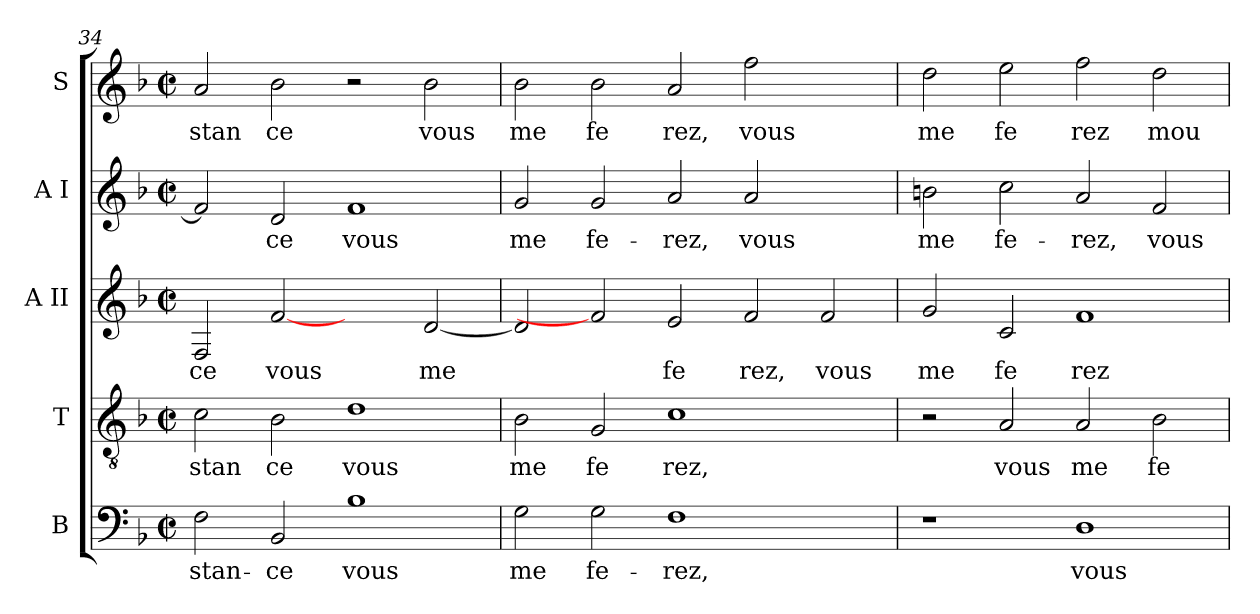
**kern	**text	**kern	**text	**kern	**text	**kern	**text	**kern	**text
*part5	*part5	*part4	*part4	*part3	*part3	*part2	*part2	*part1	*part1
*staff5	*staff5	*staff4	*staff4	*staff3	*staff3	*staff2	*staff2	*staff1	*staff1
*I"B	*	*I"T	*	*I"A II	*	*I"A I	*	*I"S	*
*clefF4	*	*clefGv2	*	*clefG2	*	*clefG2	*	*clefG2	*
*k[b-]	*	*k[b-]	*	*k[b-]	*	*k[b-]	*	*k[b-]	*
*F:	*	*F:	*	*F:	*	*F:	*	*F:	*
*M2/2	*	*M2/2	*	*M2/2	*	*M2/2	*	*M2/2	*
*met(c|)	*	*met(c|)	*	*met(c|)	*	*met(c|)	*	*met(c|)	*
=34	=34	=34	=34	=34	=34	=34	=34	=34	=34
!	!LO:LY:b:cj	!	!LO:LY:b:cj	!	!LO:LY:b:cj	!	!LO:LY:b:cj	!	!LO:LY:b:cj
2F\	-stan-	2c\	stan	2F/	ce	2f/]	--	2a/	stan
!	!LO:LY:b:cj	!	!LO:LY:b:cj	!	!LO:LY:b:cj	!	!LO:LY:b:cj	!	!LO:LY:b:cj
2BB-/	-ce	2B-\	ce	[2f	vous	2d/	-ce	2b-\	ce
!	!LO:LY:b:cj	!	!LO:LY:b:cj	!	!	!	!LO:LY:b:cj	!	!
1B-	vous	1d	vous	2ryy	.	1f	vous	2r	.
!	!	!	!	!	!LO:LY:b:cj	!	!	!	!LO:LY:b:cj
.	.	.	.	[<2d/	me	.	.	2b-\	vous
=35	=35	=35	=35	=35	=35	=35	=35	=35	=35
!	!LO:LY:b:cj	!	!LO:LY:b:cj	!	!LO:LY:b:cj	!	!LO:LY:b:cj	!	!LO:LY:b:cj
2G\	me	2B-\	me	2d/]	.	2g/	me	2b-\	me
!	!LO:LY:b:cj	!	!LO:LY:b:cj	!	!	!	!LO:LY:b:cj	!	!LO:LY:b:cj
2G\	fe-	2G/	fe	2f]	.	2g/	fe-	2b-\	fe
!	!LO:LY:b:cj	!	!LO:LY:b:cj	!	!LO:LY:b:cj	!	!LO:LY:b:cj	!	!LO:LY:b:cj
1F	-rez,	1c	rez,	2e/	fe	2a/	-rez,	2a/	rez,
!	!	!	!	!	!LO:LY:b:cj	!	!LO:LY:b:cj	!	!LO:LY:b:cj
.	.	.	.	2f/	rez,	2a/	vous	2ff\	vous
!	!	!	!	!	!LO:LY:b:cj	!	!	!	!
2ryy	.	2ryy	.	2f/	vous	2ryy	.	2ryy	.
=36	=36	=36	=36	=36	=36	=36	=36	=36	=36
!	!	!	!	!	!LO:LY:b:cj	!	!LO:LY:b:cj	!	!LO:LY:b:cj
1r	.	2r	.	2g/	me	2bn\	me	2dd\	me
!	!	!	!LO:LY:b:cj	!	!LO:LY:b:cj	!	!LO:LY:b:cj	!	!LO:LY:b:cj
.	.	2A/	vous	2c/	fe	2cc\	fe-	2ee\	fe
!	!LO:LY:b:cj	!	!LO:LY:b:cj	!	!LO:LY:b:cj	!	!LO:LY:b:cj	!	!LO:LY:b:cj
1D	vous	2A/	me	1f	rez	2a/	-rez,	2ff\	rez
!	!	!	!LO:LY:b:cj	!	!	!	!LO:LY:b:cj	!	!LO:LY:b:cj
.	.	2B-\	fe	.	.	2f/	vous	2dd\	mou
=	=	=	=	=	=	=	=	=	=
*-	*-	*-	*-	*-	*-	*-	*-	*-	*-
